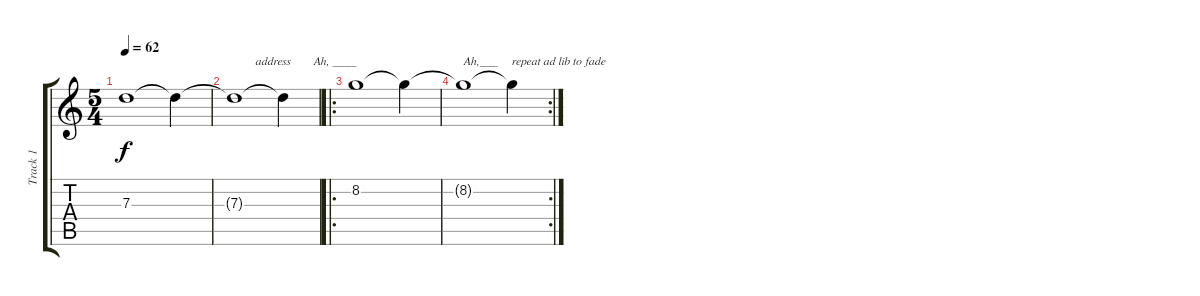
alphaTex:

\track ("Track 1" "Track 1") {instrument electricguitarclean}
\staff {score tabs}
\tuning (E4 B3 G3 D3 A2 E2) {hide}
\ts (5 4)
\tempo 62
\clef g2
\ks c
7.3.1{txt "                                           address" dy f} 7.3{t}.4 |
7.3{t}.1 7.3{t}.4{txt "          Ah, ____"} |
\ro
8.2.1 8.2{t}.4 |
\rc 2
8.2{t}.1{txt "Ah,___"} 8.2{t}.4{txt "repeat ad lib to fade"}
